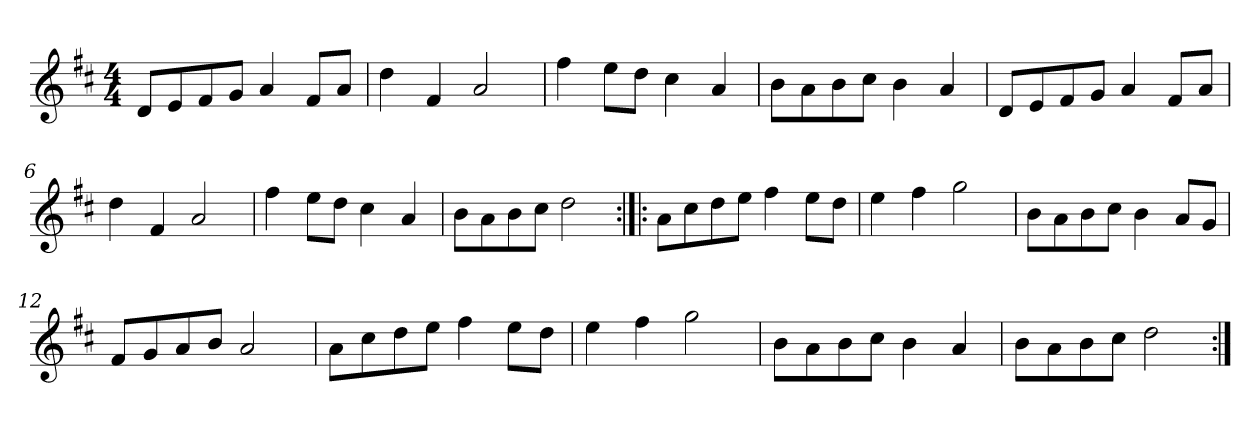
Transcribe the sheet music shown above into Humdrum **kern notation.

**kern
*part1
*staff1
*clefG2
*k[f#c#]
*D:
*M4/4
=1
8d/L
8e/
8f#/
8g/J
4a/
8f#/L
8a/J
=2
4dd\
4f#/
2a/
=3
4ff#\
8ee\L
8dd\J
4cc#\
4a/
=4
8b\L
8a\
8b\
8cc#\J
4b\
4a/
=5
8d/L
8e/
8f#/
8g/J
4a/
8f#/L
8a/J
=6
4dd\
4f#/
2a/
=7
4ff#\
8ee\L
8dd\J
4cc#\
4a/
=8
8b\L
8a\
8b\
8cc#\J
2dd\
!!LO:LB:g=z
=9:|!|:
8a\L
8cc#\
8dd\
8ee\J
4ff#\
8ee\L
8dd\J
=10
4ee\
4ff#\
2gg\
=11
8b\L
8a\
8b\
8cc#\J
4b\
8a/L
8g/J
=12
8f#/L
8g/
8a/
8b/J
2a/
=13
8a\L
8cc#\
8dd\
8ee\J
4ff#\
8ee\L
8dd\J
=14
4ee\
4ff#\
2gg\
=15
8b\L
8a\
8b\
8cc#\J
4b\
4a/
!!LO:LB:g=z
=16
8b\L
8a\
8b\
8cc#\J
2dd\
=:|!
*-
